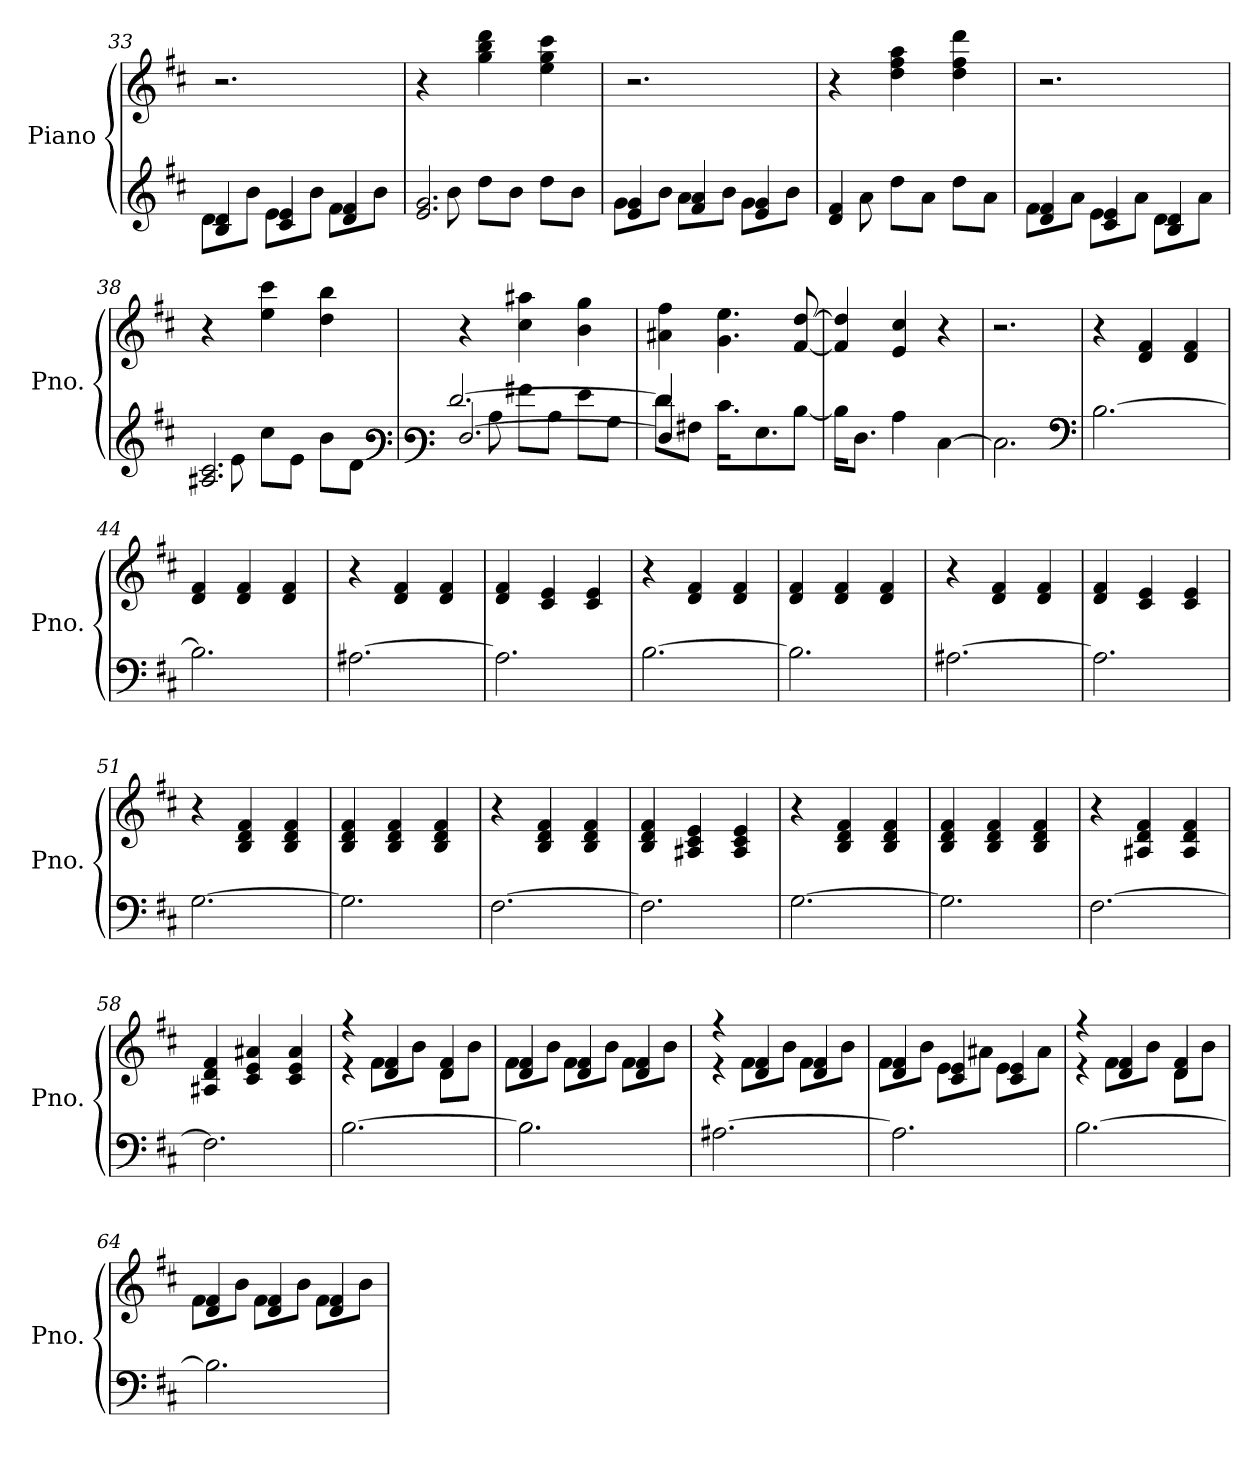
**kern	**kern
*part1	*part1
*staff2	*staff1
*I"Piano	*
*I'Pno.	*
*	*clefG2
*k[f#c#]	*k[f#c#]
*D:	*D:
=33	=33
*^	*
4BB/yy] 4B/ 4d/	8d\L	2.r
.	8b\J	.
4c#/ 4e/	8e\L	.
.	8b\J	.
4d/ 4f#/	8f#\L	.
.	8b\J	.
!!LO:LB:g=z
=34	=34	=34
2.e/ 2.g/	8ryy	4r
.	8b\	.
.	8dd\L	4gg\ 4bb\ 4ddd\
.	8b\J	.
.	8dd\L	4ee\ 4gg\ 4ccc#\
.	8b\J	.
=35	=35	=35
4e/ 4g/	8g\L	2.r
.	8b\J	.
4f#/ 4a/	8a\L	.
.	8b\J	.
4e/ 4g/	8g\L	.
.	8b\J	.
=36	=36	=36
4d/ 4f#/	8ryy	4r
.	8a\	.
2ryy	8dd\L	4dd\ 4ff#\ 4aa\
.	8a\J	.
.	8dd\L	4dd\ 4ff#\ 4ddd\
.	8a\J	.
=37	=37	=37
4d/ 4f#/	8f#\L	2.r
.	8a\J	.
4c#/ 4e/	8e\L	.
.	8a\J	.
4B/ 4d/	8d\L	.
.	8a\J	.
=38	=38	=38
2.A#X/ 2.c#/	8ryy	4r
.	8e\	.
.	8cc#\L	4ee\ 4ccc#\
.	8e\J	.
.	8b\L	4dd\ 4bb\
.	8d\J	.
*v	*v	*
*clefF3	*
!!LO:LB:g=z
=39	=39
*clefF3	*
*^	*
*	*^	*
[2.F#/	8ryy	[2.f#/	4r
.	8c#\	.	.
.	8a#X\L	.	4cc#\ 4aa#X\
.	8c#\J	.	.
.	8g\L	.	4b\ 4gg\
.	8B\J	.	.
=40	=40	=40	=40
4F#/]	8f#\L	4f#/]	4a#X\ 4ff#\
.	8A#X\J	.	.
2ryy	8.e\L	2r	4.g\ 4.ee\
.	8.G\	.	.
.	[8d\J	.	[8f#/ [8dd/
*	*v	*v	*
=41	=41	=41
2.ryy	16d\KL]	4f#/] 4dd/]
.	8.F#\J	.
.	4c#\	4e/ 4cc#/
.	[4E\	4r
=42	=42	=42
2.ryy	2.E\]	2.r
*v	*v	*
*clefF4	*
=43	=43
[2.B\	4r
.	4d/ 4f#/
.	4d/ 4f#/
=44	=44
2.B\]	4d/ 4f#/
.	4d/ 4f#/
.	4d/ 4f#/
=45	=45
[2.A#X\	4r
.	4d/ 4f#/
.	4d/ 4f#/
=46	=46
2.A#\]	4d/ 4f#/
.	4c#/ 4e/
.	4c#/ 4e/
!!LO:LB:g=z
=47	=47
[2.B\	4r
.	4d/ 4f#/
.	4d/ 4f#/
=48	=48
2.B\]	4d/ 4f#/
.	4d/ 4f#/
.	4d/ 4f#/
=49	=49
[2.A#X\	4r
.	4d/ 4f#/
.	4d/ 4f#/
=50	=50
2.A#\]	4d/ 4f#/
.	4c#/ 4e/
.	4c#/ 4e/
=51	=51
[2.G\	4r
.	4B/ 4d/ 4f#/
.	4B/ 4d/ 4f#/
=52	=52
2.G\]	4B/ 4d/ 4f#/
.	4B/ 4d/ 4f#/
.	4B/ 4d/ 4f#/
=53	=53
[2.F#\	4r
.	4B/ 4d/ 4f#/
.	4B/ 4d/ 4f#/
=54	=54
2.F#\]	4B/ 4d/ 4f#/
.	4A#X/ 4c#/ 4e/
.	4A#/ 4c#/ 4e/
=55	=55
[2.G\	4r
.	4B/ 4d/ 4f#/
.	4B/ 4d/ 4f#/
=56	=56
2.G\]	4B/ 4d/ 4f#/
.	4B/ 4d/ 4f#/
.	4B/ 4d/ 4f#/
!!LO:LB:g=z
=57	=57
[2.F#\	4r
.	4A#X/ 4d/ 4f#/
.	4A#/ 4d/ 4f#/
=58	=58
2.F#\]	4A#X/ 4d/ 4f#/
.	4c#/ 4e/ 4a#X/
.	4c#/ 4e/ 4a#/
=59	=59
*	*^
[2.B\	4r	4r
.	4d/ 4f#/	8f#\L
.	.	8b\J
.	4d/ 4f#/	8d\L
.	.	8b\J
=60	=60	=60
2.B\]	4d/ 4f#/	8f#\L
.	.	8b\J
.	4d/ 4f#/	8f#\L
.	.	8b\J
.	4d/ 4f#/	8f#\L
.	.	8b\J
=61	=61	=61
[2.A#X\	4r	4r
.	4d/ 4f#/	8f#\L
.	.	8b\J
.	4d/ 4f#/	8f#\L
.	.	8b\J
=62	=62	=62
2.A#\]	4d/ 4f#/	8f#\L
.	.	8b\J
.	4c#/ 4e/	8e\L
.	.	8a#X\J
.	4c#/ 4e/	8e\L
.	.	8a#\J
=63	=63	=63
[2.B\	4r	4r
.	4d/ 4f#/	8f#\L
.	.	8b\J
.	4d/ 4f#/	8d\L
.	.	8b\J
!!LO:PB:g=z	!!
=64	=64	=64
2.B\]	4d/ 4f#/	8f#\L
.	.	8b\J
.	4d/ 4f#/	8f#\L
.	.	8b\J
.	4d/ 4f#/	8f#\L
.	.	8b\J
*	*v	*v
=	=
*-	*-
